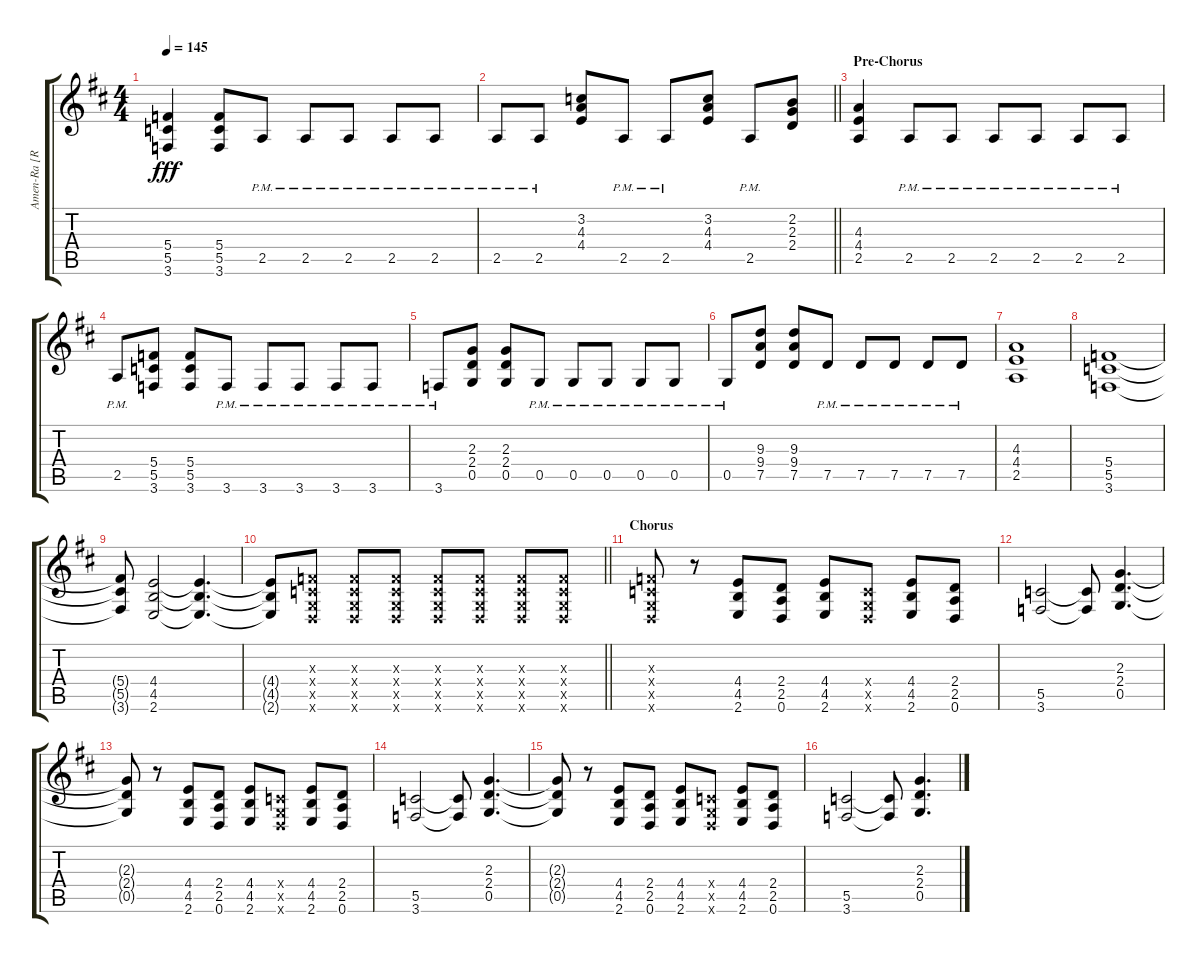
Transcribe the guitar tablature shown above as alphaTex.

\track ("Amen-Ra [Rhythm]" "Amen-Ra [R") {instrument distortionguitar}
\staff {score tabs}
\tuning (D4 A3 F3 C3 G2 D2) {hide}
\ts (4 4)
\tempo 145
\clef g2
\ks d
(5.4 5.5 3.6).4{dy fff} (5.4 5.5 3.6).8 2.5{pm}.8 2.5{pm}.8 2.5{pm}.8 2.5{pm}.8 2.5{pm}.8 |
\barLineRight lightlight
2.5{pm}.8 2.5{pm}.8 (3.2 4.3 4.4).8 2.5{pm}.8 2.5{pm}.8 (3.2 4.3 4.4).8 2.5{pm}.8 (2.2 2.3 2.4).8 |
\section ("" "Pre-Chorus")
(4.3 4.4 2.5).4 2.5{pm}.8 2.5{pm}.8 2.5{pm}.8 2.5{pm}.8 2.5{pm}.8 2.5{pm}.8 |
2.5{pm}.8 (5.4 5.5 3.6).8 (5.4 5.5 3.6).8 3.6{pm}.8 3.6{pm}.8 3.6{pm}.8 3.6{pm}.8 3.6{pm}.8 |
3.6{pm}.8 (2.3 2.4 0.5).8 (2.3 2.4 0.5).8 0.5{pm}.8 0.5{pm}.8 0.5{pm}.8 0.5{pm}.8 0.5{pm}.8 |
0.5{pm}.8 (9.3 9.4 7.5).8 (9.3 9.4 7.5).8 7.5{pm}.8 7.5{pm}.8 7.5{pm}.8 7.5{pm}.8 7.5{pm}.8 |
(4.3 4.4 2.5).1 |
(5.4 5.5 3.6).1 |
(5.4{t} 5.5{t} 3.6{t}).8 (4.4 4.5 2.6).2 (4.4{t} 4.5{t} 2.6{t}).4{d} |
\barLineRight lightlight
(4.4{t} 4.5{t} 2.6{t}).8 (0.3{x} 0.4{x} 0.5{x} 0.6{x}).8 (0.3{x} 0.4{x} 0.5{x} 0.6{x}).8 (0.3{x} 0.4{x} 0.5{x} 0.6{x}).8 (0.3{x} 0.4{x} 0.5{x} 0.6{x}).8 (0.3{x} 0.4{x} 0.5{x} 0.6{x}).8 (0.3{x} 0.4{x} 0.5{x} 0.6{x}).8 (0.3{x} 0.4{x} 0.5{x} 0.6{x}).8 |
\section ("" "Chorus")
(0.3{x} 0.4{x} 0.5{x} 0.6{x}).8 r.8 (4.4 4.5 2.6).8 (2.4 2.5 0.6).8 (4.4 4.5 2.6).8 (0.4{x} 0.5{x} 0.6{x}).8 (4.4 4.5 2.6).8 (2.4 2.5 0.6).8 |
(5.5 3.6).2 (5.5{t} 3.6{t}).8 (2.3 2.4 0.5).4{d} |
(2.3{t} 2.4{t} 0.5{t}).8 r.8 (4.4 4.5 2.6).8 (2.4 2.5 0.6).8 (4.4 4.5 2.6).8 (0.4{x} 0.5{x} 0.6{x}).8 (4.4 4.5 2.6).8 (2.4 2.5 0.6).8 |
(5.5 3.6).2 (5.5{t} 3.6{t}).8 (2.3 2.4 0.5).4{d} |
(2.3{t} 2.4{t} 0.5{t}).8 r.8 (4.4 4.5 2.6).8 (2.4 2.5 0.6).8 (4.4 4.5 2.6).8 (0.4{x} 0.5{x} 0.6{x}).8 (4.4 4.5 2.6).8 (2.4 2.5 0.6).8 |
(5.5 3.6).2 (5.5{t} 3.6{t}).8 (2.3 2.4 0.5).4{d}
